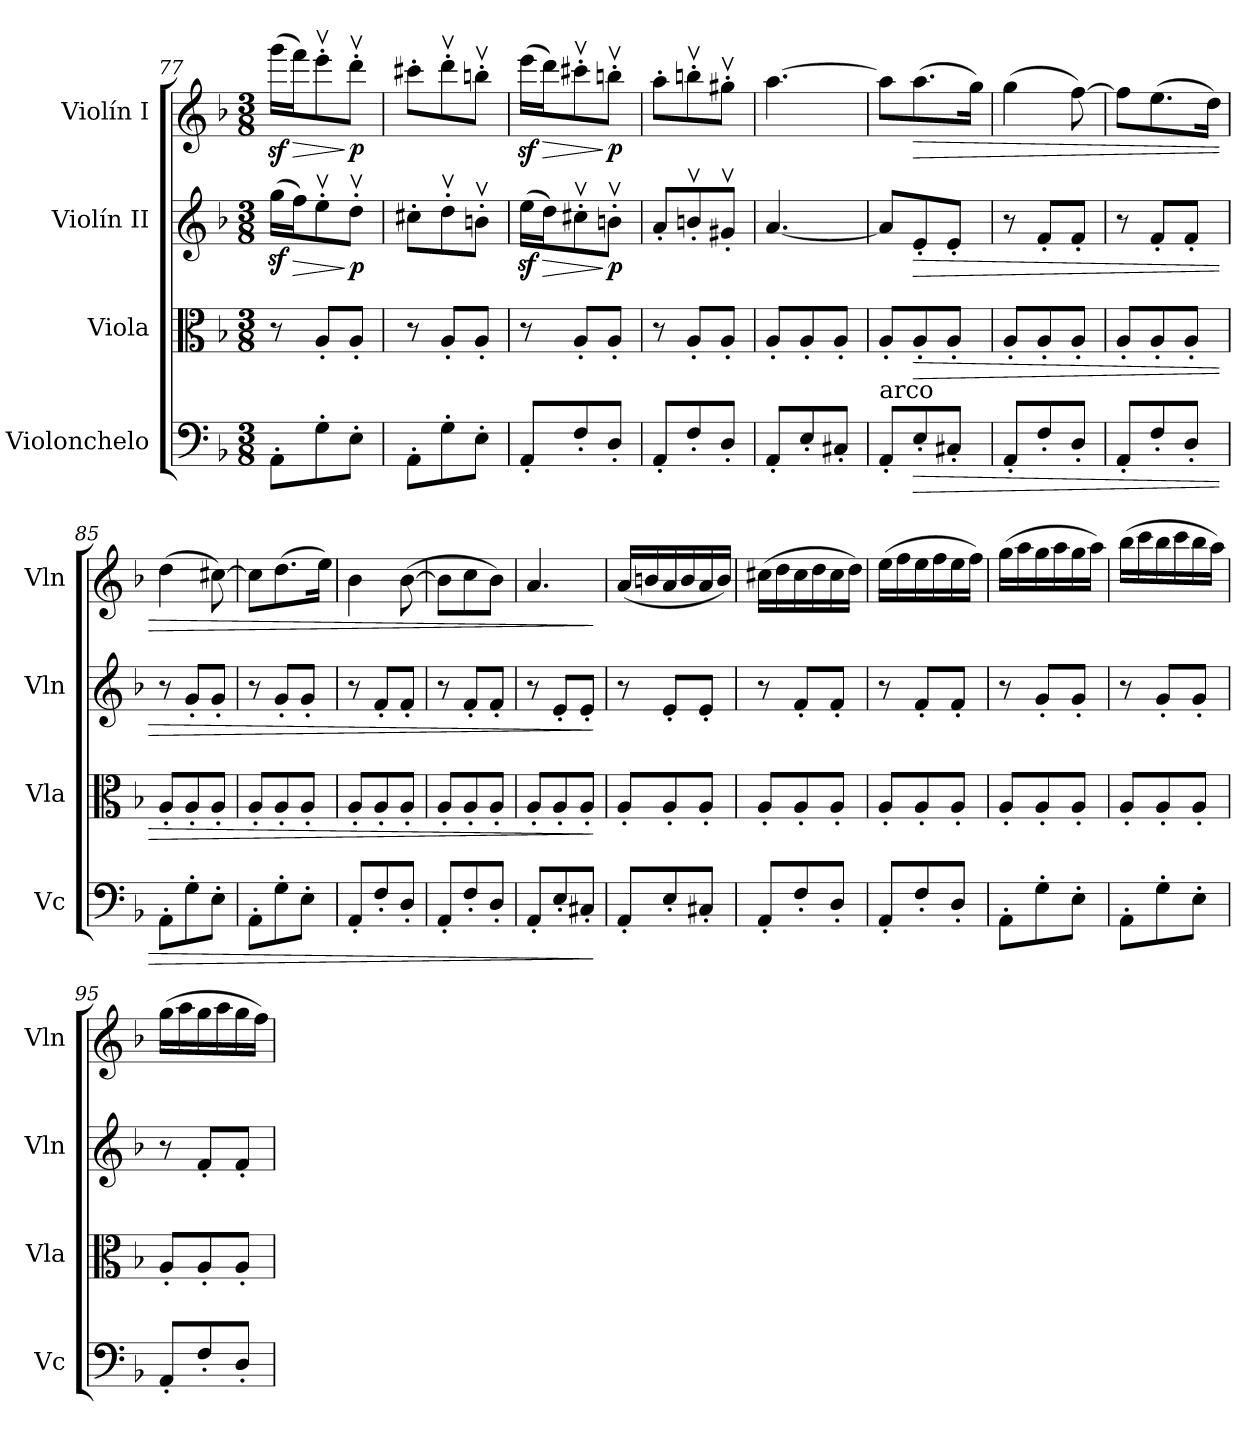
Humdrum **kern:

**kern	**dynam	**kern	**dynam	**kern	**dynam	**kern	**dynam
*part4	*part4	*part3	*part3	*part2	*part2	*part1	*part1
*staff4	*staff4	*staff3	*staff3	*staff2	*staff2	*staff1	*staff1
*I"Violonchelo	*	*I"Viola	*	*I"Violín II	*	*I"Violín I	*
*I'Vc	*	*I'Vla	*	*I'Vln	*	*I'Vln	*
!!LO:PB:g=z
*clefF4	*	*clefC3	*	*clefG2	*	*clefG2	*
*k[b-]	*	*k[b-]	*	*k[b-]	*	*k[b-]	*
*M3/8	*	*M3/8	*	*M3/8	*	*M3/8	*
=77	=77	=77	=77	=77	=77	=77	=77
8AA'\L	.	8r	.	(16ggz<\LL	.	(16gggz<\LL	.
!	!	!	!	!	!LO:HP:b	!	!LO:HP:b
.	.	.	.	16ff\J)	>	16fff\J)	>
8G'\	.	8A'/L	.	8eev'\	.	8eeev'\	.
!	!	!	!	!	!LO:DY:n=1:b	!	!LO:DY:n=1:b
8E'\J	.	8A'/J	.	8ddv'\J	] p	8dddv'\J	] p
=78	=78	=78	=78	=78	=78	=78	=78
8AA'\L	.	8r	.	8cc#X'\L	.	8ccc#X'\L	.
8G'\	.	8A'/L	.	8ddv'\	.	8dddv'\	.
8E'\J	.	8A'/J	.	8bnv'\J	.	8bbnv'\J	.
=79	=79	=79	=79	=79	=79	=79	=79
8AA'/L	.	8r	.	(16eez<\LL	.	(16eeez<\LL	.
!	!	!	!	!	!LO:HP:b	!	!LO:HP:b
.	.	.	.	16dd\J)	>	16ddd\J)	>
8F'/	.	8A'/L	.	8cc#Xv'\	.	8ccc#Xv'\	.
!	!	!	!	!	!LO:DY:n=1:b	!	!LO:DY:n=1:b
8D'/J	.	8A'/J	.	8bnv'\J	] p	8bbnv'\J	] p
=80	=80	=80	=80	=80	=80	=80	=80
8AA'/L	.	8r	.	8a'/L	.	8aa'\L	.
8F'/	.	8A'/L	.	8bnv'/	.	8bbnv'\	.
8D'/J	.	8A'/J	.	8g#Xv'/J	.	8gg#Xv'\J	.
=81	=81	=81	=81	=81	=81	=81	=81
8AA'/L	.	8A'/L	.	[4.a/	.	[4.aa\	.
8E'/	.	8A'/	.	.	.	.	.
8C#X'/J	.	8A'/J	.	.	.	.	.
=82	=82	=82	=82	=82	=82	=82	=82
!LO:TX:a:t=arco	!	!	!	!	!	!	!
8AA'/L	.	8A'/L	.	8a/L]	.	8aa\L]	.
!	!LO:HP:b	!	!LO:HP:b	!	!LO:HP:b	!	!LO:HP:b
8E'/	>	8A'/	>	8e'/	>	(8.aa\	>
8C#X'/J	.	8A'/J	.	8e'/J	.	.	.
.	.	.	.	.	.	16gg\Jk)	.
=83	=83	=83	=83	=83	=83	=83	=83
8AA'/L	.	8A'/L	.	8r	.	(4gg\	.
8F'/	.	8A'/	.	8f'/L	.	.	.
8D'/J	.	8A'/J	.	8f'/J	.	[8ff\)	.
=84	=84	=84	=84	=84	=84	=84	=84
8AA'/L	.	8A'/L	.	8r	.	8ff\L]	.
8F'/	.	8A'/	.	8f'/L	.	(8.ee\	.
8D'/J	.	8A'/J	.	8f'/J	.	.	.
.	.	.	.	.	.	16dd\Jk)	.
=85	=85	=85	=85	=85	=85	=85	=85
8AA'\L	.	8A'/L	.	8r	.	(4dd\	.
8G'\	.	8A'/	.	8g'/L	.	.	.
8E'\J	.	8A'/J	.	8g'/J	.	[8cc#X\)	.
!!LO:LB:g=z
=86	=86	=86	=86	=86	=86	=86	=86
8AA'\L	.	8A'/L	.	8r	.	8cc#\L]	.
8G'\	.	8A'/	.	8g'/L	.	(8.dd\	.
8E'\J	.	8A'/J	.	8g'/J	.	.	.
.	.	.	.	.	.	16ee\Jk)	.
=87	=87	=87	=87	=87	=87	=87	=87
8AA'/L	.	8A'/L	.	8r	.	4b-\	.
8F'/	.	8A'/	.	8f'/L	.	.	.
8D'/J	.	8A'/J	.	8f'/J	.	([8b-\	.
=88	=88	=88	=88	=88	=88	=88	=88
8AA'/L	.	8A'/L	.	8r	.	8b-\L]	.
8F'/	.	8A'/	.	8f'/L	.	8cc\	.
8D'/J	.	8A'/J	.	8f'/J	.	8b-\J)	.
=89	=89	=89	=89	=89	=89	=89	=89
8AA'/L	.	8A'/L	.	8r	.	4.a/	.
8E'/	.	8A'/	.	8e'/L	.	.	.
8C#X'/J	.	8A'/J	.	8e'/J	.	.	.
.	]	.	]	.	]	.	]
=90	=90	=90	=90	=90	=90	=90	=90
8AA'/L	.	8A'/L	.	8r	.	(16a/LL	.
.	.	.	.	.	.	16bn/	.
8E'/	.	8A'/	.	8e'/L	.	16a/	.
.	.	.	.	.	.	16b/	.
8C#X'/J	.	8A'/J	.	8e'/J	.	16a/	.
.	.	.	.	.	.	16b/JJ)	.
=91	=91	=91	=91	=91	=91	=91	=91
8AA'/L	.	8A'/L	.	8r	.	(16cc#X\LL	.
.	.	.	.	.	.	16dd\	.
8F'/	.	8A'/	.	8f'/L	.	16cc#\	.
.	.	.	.	.	.	16dd\	.
8D'/J	.	8A'/J	.	8f'/J	.	16cc#\	.
.	.	.	.	.	.	16dd\JJ)	.
=92	=92	=92	=92	=92	=92	=92	=92
8AA'/L	.	8A'/L	.	8r	.	(16ee\LL	.
.	.	.	.	.	.	16ff\	.
8F'/	.	8A'/	.	8f'/L	.	16ee\	.
.	.	.	.	.	.	16ff\	.
8D'/J	.	8A'/J	.	8f'/J	.	16ee\	.
.	.	.	.	.	.	16ff\JJ)	.
=93	=93	=93	=93	=93	=93	=93	=93
8AA'\L	.	8A'/L	.	8r	.	(16gg\LL	.
.	.	.	.	.	.	16aa\	.
8G'\	.	8A'/	.	8g'/L	.	16gg\	.
.	.	.	.	.	.	16aa\	.
8E'\J	.	8A'/J	.	8g'/J	.	16gg\	.
.	.	.	.	.	.	16aa\JJ)	.
!!LO:LB:g=z
=94	=94	=94	=94	=94	=94	=94	=94
8AA'\L	.	8A'/L	.	8r	.	(16bb-\LL	.
.	.	.	.	.	.	16ccc\	.
8G'\	.	8A'/	.	8g'/L	.	16bb-\	.
.	.	.	.	.	.	16ccc\	.
8E'\J	.	8A'/J	.	8g'/J	.	16bb-\	.
.	.	.	.	.	.	16aa\JJ)	.
=95	=95	=95	=95	=95	=95	=95	=95
8AA'/L	.	8A'/L	.	8r	.	(16gg\LL	.
.	.	.	.	.	.	16aa\	.
8F'/	.	8A'/	.	8f'/L	.	16gg\	.
.	.	.	.	.	.	16aa\	.
8D'/J	.	8A'/J	.	8f'/J	.	16gg\	.
.	.	.	.	.	.	16ff\JJ)	.
=	=	=	=	=	=	=	=
*-	*-	*-	*-	*-	*-	*-	*-
